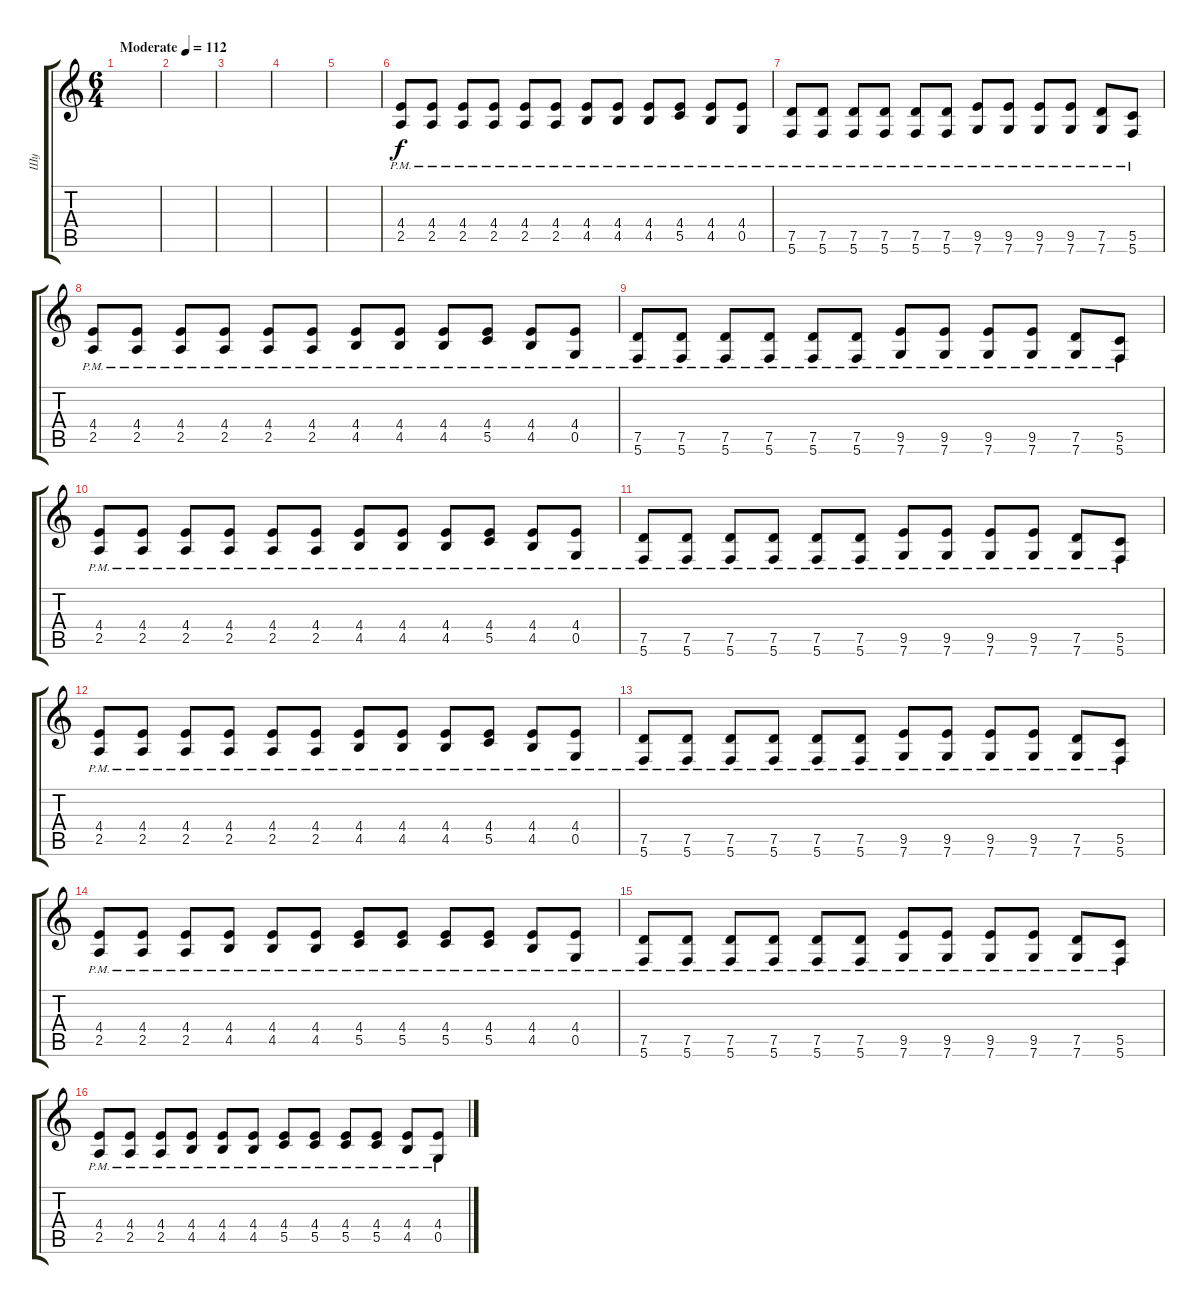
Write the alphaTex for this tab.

\track ("Шу" "Шу") {instrument distortionguitar}
\staff {score tabs}
\tuning (D4 A3 F3 C3 G2 C2) {hide}
\ts (6 4)
\tempo (112 "Moderate")
\clef g2
\ks c
|
|
|
|
|
(4.4{pm} 2.5{pm}).8 (4.4{pm} 2.5{pm}).8 (4.4{pm} 2.5{pm}).8 (4.4{pm} 2.5{pm}).8 (4.4{pm} 2.5{pm}).8 (4.4{pm} 2.5{pm}).8 (4.4{pm} 4.5{pm}).8 (4.4{pm} 4.5{pm}).8 (4.4{pm} 4.5{pm}).8 (4.4{pm} 5.5{pm}).8 (4.4{pm} 4.5{pm}).8 (4.4{pm} 0.5{pm}).8 |
(7.5{pm} 5.6{pm}).8 (7.5{pm} 5.6{pm}).8 (7.5{pm} 5.6{pm}).8 (7.5{pm} 5.6{pm}).8 (7.5{pm} 5.6{pm}).8 (7.5{pm} 5.6{pm}).8 (9.5{pm} 7.6{pm}).8 (9.5{pm} 7.6{pm}).8 (9.5{pm} 7.6{pm}).8 (9.5{pm} 7.6{pm}).8 (7.5{pm} 7.6{pm}).8 (5.5{pm} 5.6{pm}).8 |
(4.4{pm} 2.5{pm}).8 (4.4{pm} 2.5{pm}).8 (4.4{pm} 2.5{pm}).8 (4.4{pm} 2.5{pm}).8 (4.4{pm} 2.5{pm}).8 (4.4{pm} 2.5{pm}).8 (4.4{pm} 4.5{pm}).8 (4.4{pm} 4.5{pm}).8 (4.4{pm} 4.5{pm}).8 (4.4{pm} 5.5{pm}).8 (4.4{pm} 4.5{pm}).8 (4.4{pm} 0.5{pm}).8 |
(7.5{pm} 5.6{pm}).8 (7.5{pm} 5.6{pm}).8 (7.5{pm} 5.6{pm}).8 (7.5{pm} 5.6{pm}).8 (7.5{pm} 5.6{pm}).8 (7.5{pm} 5.6{pm}).8 (9.5{pm} 7.6{pm}).8 (9.5{pm} 7.6{pm}).8 (9.5{pm} 7.6{pm}).8 (9.5{pm} 7.6{pm}).8 (7.5{pm} 7.6{pm}).8 (5.5{pm} 5.6{pm}).8 |
(4.4{pm} 2.5{pm}).8 (4.4{pm} 2.5{pm}).8 (4.4{pm} 2.5{pm}).8 (4.4{pm} 2.5{pm}).8 (4.4{pm} 2.5{pm}).8 (4.4{pm} 2.5{pm}).8 (4.4{pm} 4.5{pm}).8 (4.4{pm} 4.5{pm}).8 (4.4{pm} 4.5{pm}).8 (4.4{pm} 5.5{pm}).8 (4.4{pm} 4.5{pm}).8 (4.4{pm} 0.5{pm}).8 |
(7.5{pm} 5.6{pm}).8 (7.5{pm} 5.6{pm}).8 (7.5{pm} 5.6{pm}).8 (7.5{pm} 5.6{pm}).8 (7.5{pm} 5.6{pm}).8 (7.5{pm} 5.6{pm}).8 (9.5{pm} 7.6{pm}).8 (9.5{pm} 7.6{pm}).8 (9.5{pm} 7.6{pm}).8 (9.5{pm} 7.6{pm}).8 (7.5{pm} 7.6{pm}).8 (5.5{pm} 5.6{pm}).8 |
(4.4{pm} 2.5{pm}).8 (4.4{pm} 2.5{pm}).8 (4.4{pm} 2.5{pm}).8 (4.4{pm} 2.5{pm}).8 (4.4{pm} 2.5{pm}).8 (4.4{pm} 2.5{pm}).8 (4.4{pm} 4.5{pm}).8 (4.4{pm} 4.5{pm}).8 (4.4{pm} 4.5{pm}).8 (4.4{pm} 5.5{pm}).8 (4.4{pm} 4.5{pm}).8 (4.4{pm} 0.5{pm}).8 |
(7.5{pm} 5.6{pm}).8 (7.5{pm} 5.6{pm}).8 (7.5{pm} 5.6{pm}).8 (7.5{pm} 5.6{pm}).8 (7.5{pm} 5.6{pm}).8 (7.5{pm} 5.6{pm}).8 (9.5{pm} 7.6{pm}).8 (9.5{pm} 7.6{pm}).8 (9.5{pm} 7.6{pm}).8 (9.5{pm} 7.6{pm}).8 (7.5{pm} 7.6{pm}).8 (5.5{pm} 5.6{pm}).8 |
(4.4{pm} 2.5{pm}).8 (4.4{pm} 2.5{pm}).8 (4.4{pm} 2.5{pm}).8 (4.4{pm} 4.5{pm}).8 (4.4{pm} 4.5{pm}).8 (4.4{pm} 4.5{pm}).8 (4.4{pm} 5.5{pm}).8 (4.4{pm} 5.5{pm}).8 (4.4{pm} 5.5{pm}).8 (4.4{pm} 5.5{pm}).8 (4.4{pm} 4.5{pm}).8 (4.4{pm} 0.5{pm}).8 |
(7.5{pm} 5.6{pm}).8 (7.5{pm} 5.6{pm}).8 (7.5{pm} 5.6{pm}).8 (7.5{pm} 5.6{pm}).8 (7.5{pm} 5.6{pm}).8 (7.5{pm} 5.6{pm}).8 (9.5{pm} 7.6{pm}).8 (9.5{pm} 7.6{pm}).8 (9.5{pm} 7.6{pm}).8 (9.5{pm} 7.6{pm}).8 (7.5{pm} 7.6{pm}).8 (5.5{pm} 5.6{pm}).8 |
(4.4{pm} 2.5{pm}).8 (4.4{pm} 2.5{pm}).8 (4.4{pm} 2.5{pm}).8 (4.4{pm} 4.5{pm}).8 (4.4{pm} 4.5{pm}).8 (4.4{pm} 4.5{pm}).8 (4.4{pm} 5.5{pm}).8 (4.4{pm} 5.5{pm}).8 (4.4{pm} 5.5{pm}).8 (4.4{pm} 5.5{pm}).8 (4.4{pm} 4.5{pm}).8 (4.4{pm} 0.5{pm}).8
